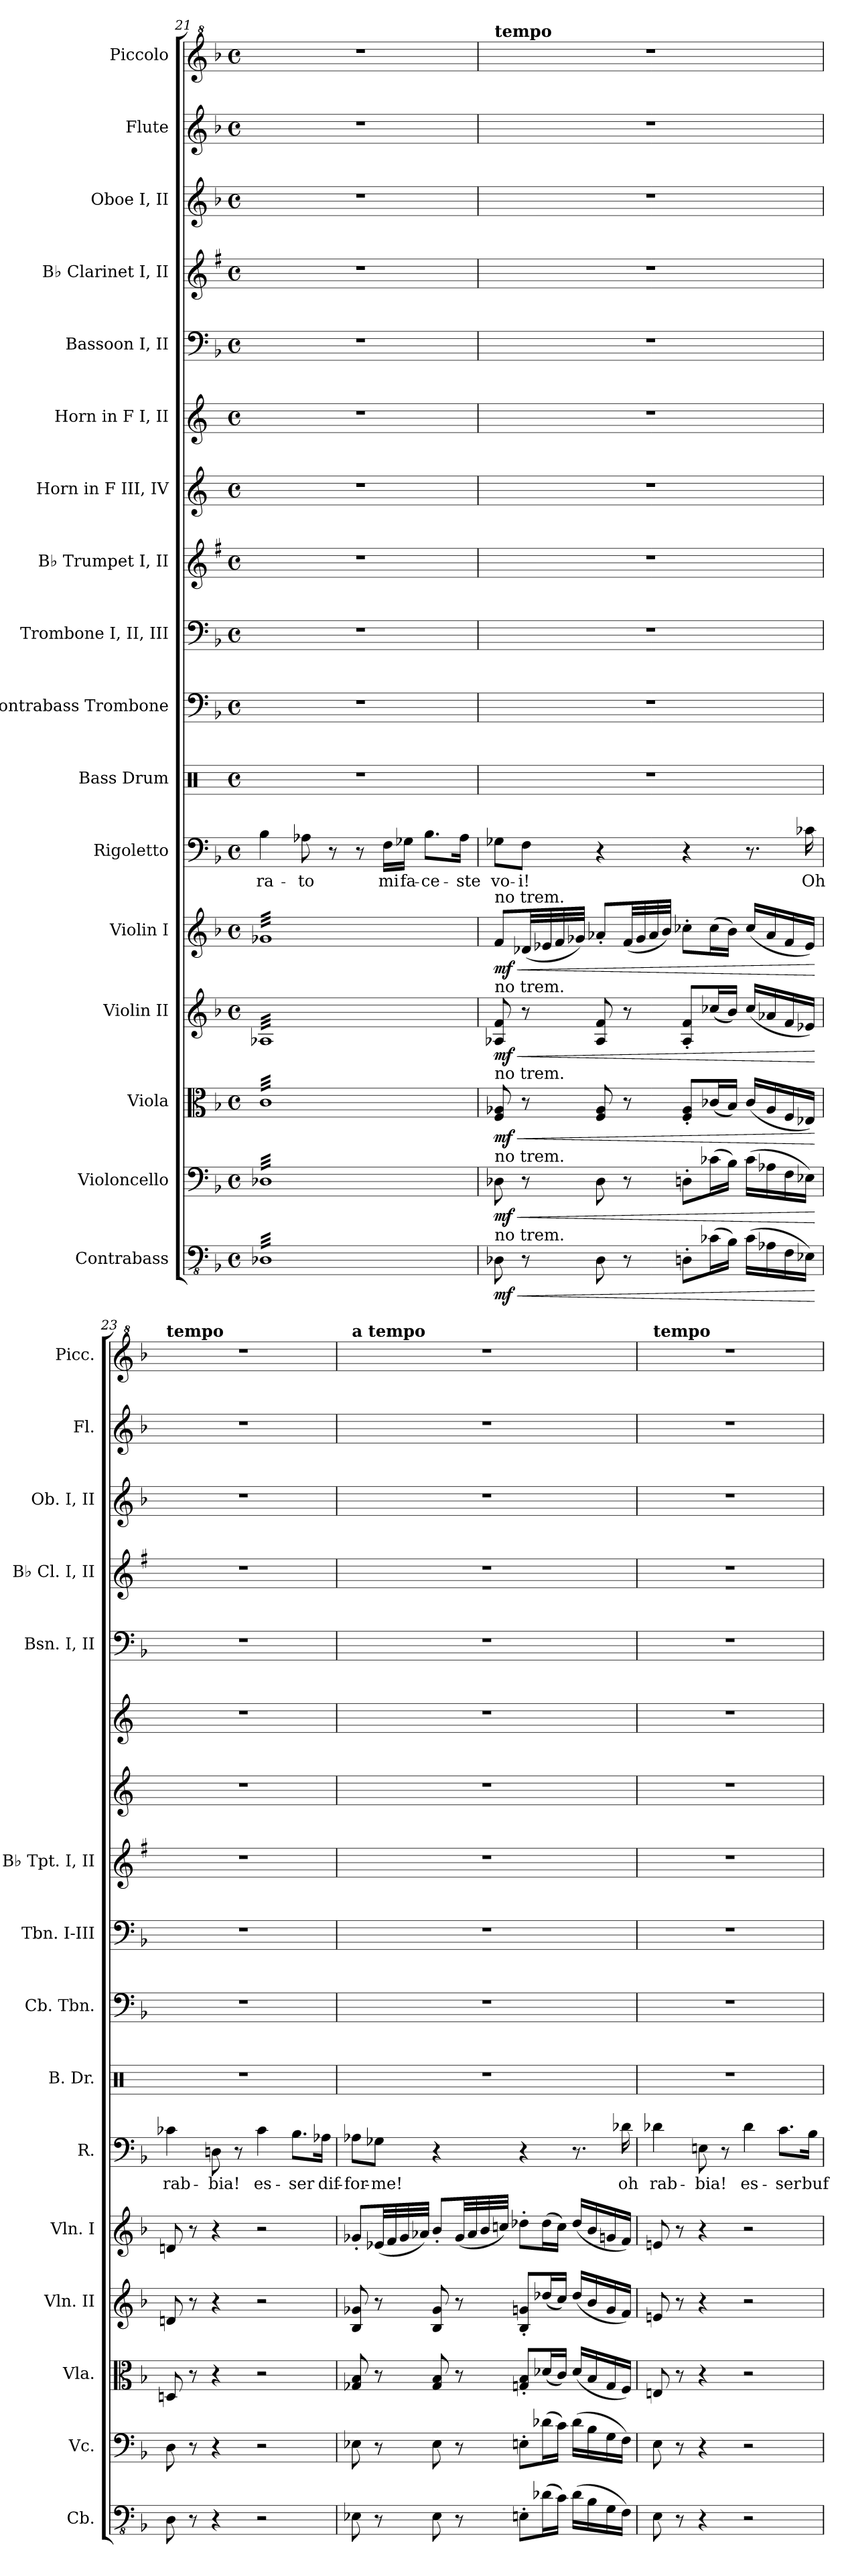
**kern	**dynam	**kern	**dynam	**kern	**dynam	**kern	**dynam	**kern	**dynam	**kern	**text	**kern	**kern	**kern	**kern	**kern	**kern	**kern	**kern	**kern	**kern	**kern
*part17	*part17	*part16	*part16	*part15	*part15	*part14	*part14	*part13	*part13	*part12	*part12	*part11	*part10	*part9	*part8	*part7	*part6	*part5	*part4	*part3	*part2	*part1
*staff17	*staff17	*staff16	*staff16	*staff15	*staff15	*staff14	*staff14	*staff13	*staff13	*staff12	*staff12	*staff11	*staff10	*staff9	*staff8	*staff7	*staff6	*staff5	*staff4	*staff3	*staff2	*staff1
*I"Contrabass	*	*I"Violoncello	*	*I"Viola	*	*I"Violin II	*	*I"Violin I	*	*I"Rigoletto	*	*I"Bass Drum	*I"Contrabass  Trombone	*I"Trombone I, II, III	*I"B♭ Trumpet I, II	*I"Horn in F III, IV	*I"Horn in F I, II	*I"Bassoon I, II	*I"B♭ Clarinet I, II	*I"Oboe I, II	*I"Flute	*I"Piccolo
*I'Cb.	*	*I'Vc.	*	*I'Vla.	*	*I'Vln. II	*	*I'Vln. I	*	*I'R.	*	*I'B. Dr.	*I'Cb.  Tbn.	*I'Tbn. I-III	*I'B♭ Tpt. I, II	*	*	*I'Bsn. I, II	*I'B♭ Cl. I, II	*I'Ob. I, II	*I'Fl.	*I'Picc.
!!LO:PB:g=z
*clefFv4	*	*clefF4	*	*clefC3	*	*clefG2	*	*clefG2	*	*clefF4	*	*clefX	*clefF4	*clefF4	*clefG2	*clefG2	*clefG2	*clefF4	*clefG2	*clefG2	*clefG2	*clefG^2
*	*	*	*	*	*	*	*	*	*	*	*	*	*	*	*ITrd1c2	*ITrd4c7	*ITrd4c7	*	*ITrd1c2	*	*	*ITrd-7c-12
*k[b-]	*	*k[b-]	*	*k[b-]	*	*k[b-]	*	*k[b-]	*	*k[b-]	*	*k[]	*k[b-]	*k[b-]	*k[b-]	*k[b-]	*k[b-]	*k[b-]	*k[b-]	*k[b-]	*k[b-]	*k[b-]
*M4/4	*	*M4/4	*	*M4/4	*	*M4/4	*	*M4/4	*	*M4/4	*	*M4/4	*M4/4	*M4/4	*M4/4	*M4/4	*M4/4	*M4/4	*M4/4	*M4/4	*M4/4	*M4/4
*met(c)	*	*met(c)	*	*met(c)	*	*met(c)	*	*met(c)	*	*met(c)	*	*met(c)	*met(c)	*met(c)	*met(c)	*met(c)	*met(c)	*met(c)	*met(c)	*met(c)	*met(c)	*met(c)
=21	=21	=21	=21	=21	=21	=21	=21	=21	=21	=21	=21	=21	=21	=21	=21	=21	=21	=21	=21	=21	=21	=21
*^	*	*^	*	*^	*	*^	*	*^	*	*	*	*	*	*	*	*	*	*	*	*	*	*
*tremolo	*	*	*	*	*	*	*	*	*	*	*	*	*	*	*	*	*	*	*	*	*	*	*	*	*	*	*
*	*	*	*tremolo	*	*	*	*	*	*	*	*	*	*	*	*	*	*	*	*	*	*	*	*	*	*	*	*
*	*	*	*	*	*	*tremolo	*	*	*	*	*	*	*	*	*	*	*	*	*	*	*	*	*	*	*	*	*
*	*	*	*	*	*	*	*	*	*tremolo	*	*	*	*	*	*	*	*	*	*	*	*	*	*	*	*	*	*
*	*	*	*	*	*	*	*	*	*	*	*	*tremolo	*	*	*	*	*	*	*	*	*	*	*	*	*	*	*
32DD-XLLL	1DD-yy	.	32D-XLLL	1D-yy	.	32cLLL	1cyy	.	32A-XLLL	1A-yy	.	32g-XLLL	1g-yy	.	4B-\	-ra-	1r	1r	1r	1r	1r	1r	1r	1r	1r	1r	1r
32DD-X	.	.	32D-X	.	.	32c	.	.	32A-X	.	.	32g-X	.	.	.	.	.	.	.	.	.	.	.	.	.	.	.
32DD-X	.	.	32D-X	.	.	32c	.	.	32A-X	.	.	32g-X	.	.	.	.	.	.	.	.	.	.	.	.	.	.	.
32DD-X	.	.	32D-X	.	.	32c	.	.	32A-X	.	.	32g-X	.	.	.	.	.	.	.	.	.	.	.	.	.	.	.
32DD-X	.	.	32D-X	.	.	32c	.	.	32A-X	.	.	32g-X	.	.	.	.	.	.	.	.	.	.	.	.	.	.	.
32DD-X	.	.	32D-X	.	.	32c	.	.	32A-X	.	.	32g-X	.	.	.	.	.	.	.	.	.	.	.	.	.	.	.
32DD-X	.	.	32D-X	.	.	32c	.	.	32A-X	.	.	32g-X	.	.	.	.	.	.	.	.	.	.	.	.	.	.	.
32DD-X	.	.	32D-X	.	.	32c	.	.	32A-X	.	.	32g-X	.	.	.	.	.	.	.	.	.	.	.	.	.	.	.
32DD-X	.	.	32D-X	.	.	32c	.	.	32A-X	.	.	32g-X	.	.	8A-X\	-to	.	.	.	.	.	.	.	.	.	.	.
32DD-X	.	.	32D-X	.	.	32c	.	.	32A-X	.	.	32g-X	.	.	.	.	.	.	.	.	.	.	.	.	.	.	.
32DD-X	.	.	32D-X	.	.	32c	.	.	32A-X	.	.	32g-X	.	.	.	.	.	.	.	.	.	.	.	.	.	.	.
32DD-X	.	.	32D-X	.	.	32c	.	.	32A-X	.	.	32g-X	.	.	.	.	.	.	.	.	.	.	.	.	.	.	.
32DD-X	.	.	32D-X	.	.	32c	.	.	32A-X	.	.	32g-X	.	.	8r	.	.	.	.	.	.	.	.	.	.	.	.
32DD-X	.	.	32D-X	.	.	32c	.	.	32A-X	.	.	32g-X	.	.	.	.	.	.	.	.	.	.	.	.	.	.	.
32DD-X	.	.	32D-X	.	.	32c	.	.	32A-X	.	.	32g-X	.	.	.	.	.	.	.	.	.	.	.	.	.	.	.
32DD-X	.	.	32D-X	.	.	32c	.	.	32A-X	.	.	32g-X	.	.	.	.	.	.	.	.	.	.	.	.	.	.	.
32DD-X	.	.	32D-X	.	.	32c	.	.	32A-X	.	.	32g-X	.	.	8r	.	.	.	.	.	.	.	.	.	.	.	.
32DD-X	.	.	32D-X	.	.	32c	.	.	32A-X	.	.	32g-X	.	.	.	.	.	.	.	.	.	.	.	.	.	.	.
32DD-X	.	.	32D-X	.	.	32c	.	.	32A-X	.	.	32g-X	.	.	.	.	.	.	.	.	.	.	.	.	.	.	.
32DD-X	.	.	32D-X	.	.	32c	.	.	32A-X	.	.	32g-X	.	.	.	.	.	.	.	.	.	.	.	.	.	.	.
32DD-X	.	.	32D-X	.	.	32c	.	.	32A-X	.	.	32g-X	.	.	16F\LL	mi	.	.	.	.	.	.	.	.	.	.	.
32DD-X	.	.	32D-X	.	.	32c	.	.	32A-X	.	.	32g-X	.	.	.	.	.	.	.	.	.	.	.	.	.	.	.
32DD-X	.	.	32D-X	.	.	32c	.	.	32A-X	.	.	32g-X	.	.	16G-X\JJ	fa-	.	.	.	.	.	.	.	.	.	.	.
32DD-X	.	.	32D-X	.	.	32c	.	.	32A-X	.	.	32g-X	.	.	.	.	.	.	.	.	.	.	.	.	.	.	.
32DD-X	.	.	32D-X	.	.	32c	.	.	32A-X	.	.	32g-X	.	.	8.B-\L	-ce-	.	.	.	.	.	.	.	.	.	.	.
32DD-X	.	.	32D-X	.	.	32c	.	.	32A-X	.	.	32g-X	.	.	.	.	.	.	.	.	.	.	.	.	.	.	.
32DD-X	.	.	32D-X	.	.	32c	.	.	32A-X	.	.	32g-X	.	.	.	.	.	.	.	.	.	.	.	.	.	.	.
32DD-X	.	.	32D-X	.	.	32c	.	.	32A-X	.	.	32g-X	.	.	.	.	.	.	.	.	.	.	.	.	.	.	.
32DD-X	.	.	32D-X	.	.	32c	.	.	32A-X	.	.	32g-X	.	.	.	.	.	.	.	.	.	.	.	.	.	.	.
32DD-X	.	.	32D-X	.	.	32c	.	.	32A-X	.	.	32g-X	.	.	.	.	.	.	.	.	.	.	.	.	.	.	.
32DD-X	.	.	32D-X	.	.	32c	.	.	32A-X	.	.	32g-X	.	.	16A-\Jk	-ste	.	.	.	.	.	.	.	.	.	.	.
32DD-XJJJ	.	.	32D-XJJJ	.	.	32cJJJ	.	.	32A-XJJJ	.	.	32g-XJJJ	.	.	.	.	.	.	.	.	.	.	.	.	.	.	.
*	*	*	*	*	*	*	*	*	*	*	*	*Xtremolo	*	*	*	*	*	*	*	*	*	*	*	*	*	*	*
*	*	*	*	*	*	*	*	*	*Xtremolo	*	*	*	*	*	*	*	*	*	*	*	*	*	*	*	*	*	*
*	*	*	*	*	*	*Xtremolo	*	*	*	*	*	*	*	*	*	*	*	*	*	*	*	*	*	*	*	*	*
*	*	*	*Xtremolo	*	*	*	*	*	*	*	*	*	*	*	*	*	*	*	*	*	*	*	*	*	*	*	*
*Xtremolo	*	*	*	*	*	*	*	*	*	*	*	*	*	*	*	*	*	*	*	*	*	*	*	*	*	*	*
*v	*v	*	*	*	*	*v	*v	*	*v	*v	*	*v	*v	*	*	*	*	*	*	*	*	*	*	*	*	*	*
*	*	*v	*v	*	*	*	*	*	*	*	*	*	*	*	*	*	*	*	*	*	*	*	*
=22	=22	=22	=22	=22	=22	=22	=22	=22	=22	=22	=22	=22	=22	=22	=22	=22	=22	=22	=22	=22	=22	=22
!	!	!	!	!	!	!	!	!	!	!	!	!	!	!	!	!	!	!	!	!	!	!LO:TX:a:B:t=tempo
!	!	!	!	!	!	!	!	!LO:TX:a:t=no trem.	!	!	!	!	!	!	!	!	!	!	!	!	!	!
!	!	!	!	!	!	!LO:TX:a:t=no trem.	!	!	!	!	!	!	!	!	!	!	!	!	!	!	!	!
!	!	!	!	!LO:TX:a:t=no trem.	!	!	!	!	!	!	!	!	!	!	!	!	!	!	!	!	!	!
!	!	!LO:TX:a:t=no trem.	!	!	!	!	!	!	!	!	!	!	!	!	!	!	!	!	!	!	!	!
!LO:TX:a:t=no trem.	!	!	!	!	!	!	!	!	!	!	!	!	!	!	!	!	!	!	!	!	!	!
!	!LO:HP:b	!	!LO:HP:b	!	!LO:HP:b	!	!LO:HP:b	!	!LO:HP:b	!	!	!	!	!	!	!	!	!	!	!	!	!
!	!LO:DY:n=1:b	!	!LO:DY:n=1:b	!	!LO:DY:n=1:b	!	!LO:DY:n=1:b	!	!LO:DY:n=1:b	!	!	!	!	!	!	!	!	!	!	!	!	!
8DD-X\	< mf	8D-X\	< mf	8F/ 8A-X/	< mf	8A-X/ 8f/	< mf	8f/L	< mf	8G-X\L	vo-	1r	1r	1r	1r	1r	1r	1r	1r	1r	1r	1r
8r	.	8r	.	8r	.	8r	.	(32d-X/LL	.	8F\J	-i!	.	.	.	.	.	.	.	.	.	.	.
.	.	.	.	.	.	.	.	32e-X/	.	.	.	.	.	.	.	.	.	.	.	.	.	.
.	.	.	.	.	.	.	.	32f/	.	.	.	.	.	.	.	.	.	.	.	.	.	.
.	.	.	.	.	.	.	.	32g-X/JJJ)	.	.	.	.	.	.	.	.	.	.	.	.	.	.
8DD-\	.	8D-\	.	8F/ 8A-/	.	8A-/ 8f/	.	8a-X'/L	.	4r	.	.	.	.	.	.	.	.	.	.	.	.
8r	.	8r	.	8r	.	8r	.	(32f/LL	.	.	.	.	.	.	.	.	.	.	.	.	.	.
.	.	.	.	.	.	.	.	32g-/	.	.	.	.	.	.	.	.	.	.	.	.	.	.
.	.	.	.	.	.	.	.	32a-/	.	.	.	.	.	.	.	.	.	.	.	.	.	.
.	.	.	.	.	.	.	.	32b-/JJJ)	.	.	.	.	.	.	.	.	.	.	.	.	.	.
8DDn'\L	.	8Dn'\L	.	8F/' 8A-/'L	.	8A-/' 8f/'L	.	8cc-X'\L	.	4r	.	.	.	.	.	.	.	.	.	.	.	.
(16C-X\L	.	(16c-X\L	.	(16c-X/L	.	(16cc-X/L	.	(16cc-\L	.	.	.	.	.	.	.	.	.	.	.	.	.	.
16BB-\JJ)	.	16B-\JJ)	.	16B-/JJ)	.	16b-/JJ)	.	16b-\JJ)	.	.	.	.	.	.	.	.	.	.	.	.	.	.
(16C-\LL	.	(16c-\LL	.	(16c-/LL	.	(16cc-/LL	.	(16cc-/LL	.	8.r	.	.	.	.	.	.	.	.	.	.	.	.
16AA-X\	.	16A-X\	.	16A-/	.	16a-X/	.	16a-/	.	.	.	.	.	.	.	.	.	.	.	.	.	.
16FF\	.	16F\	.	16F/	.	16f/	.	16f/	.	.	.	.	.	.	.	.	.	.	.	.	.	.
16EE-X\JJ)	.	16E-X\JJ)	.	16E-X/JJ)	.	16e-X/JJ)	.	16e-/JJ)	.	16c-X\	Oh	.	.	.	.	.	.	.	.	.	.	.
.	[	.	[	.	[	.	[	.	[	.	.	.	.	.	.	.	.	.	.	.	.	.
=23	=23	=23	=23	=23	=23	=23	=23	=23	=23	=23	=23	=23	=23	=23	=23	=23	=23	=23	=23	=23	=23	=23
!	!	!	!	!	!	!	!	!	!	!	!	!	!	!	!	!	!	!	!	!	!	!LO:TX:a:B:t=tempo
8DD\	.	8D\	.	8Dn/	.	8dn/	.	8dn/	.	4c-X\	rab-	1r	1r	1r	1r	1r	1r	1r	1r	1r	1r	1r
8r	.	8r	.	8r	.	8r	.	8r	.	.	.	.	.	.	.	.	.	.	.	.	.	.
4r	.	4r	.	4r	.	4r	.	4r	.	8Dn\	-bia!	.	.	.	.	.	.	.	.	.	.	.
.	.	.	.	.	.	.	.	.	.	8r	.	.	.	.	.	.	.	.	.	.	.	.
2r	.	2r	.	2r	.	2r	.	2r	.	4c-\	es-	.	.	.	.	.	.	.	.	.	.	.
.	.	.	.	.	.	.	.	.	.	8.B-\L	-ser	.	.	.	.	.	.	.	.	.	.	.
.	.	.	.	.	.	.	.	.	.	16A-X\Jk	dif-	.	.	.	.	.	.	.	.	.	.	.
!!LO:LB:g=z
=24	=24	=24	=24	=24	=24	=24	=24	=24	=24	=24	=24	=24	=24	=24	=24	=24	=24	=24	=24	=24	=24	=24
!	!	!	!	!	!	!	!	!	!	!	!	!	!	!	!	!	!	!	!	!	!	!LO:TX:a:B:t=a tempo
8EE-X\	.	8E-X\	.	8G-X/ 8B-/	.	8B-/ 8g-X/	.	8g-X'/L	.	8A-X\L	-for-	1r	1r	1r	1r	1r	1r	1r	1r	1r	1r	1r
8r	.	8r	.	8r	.	8r	.	(32e-X/LL	.	8G-X\J	-me!	.	.	.	.	.	.	.	.	.	.	.
.	.	.	.	.	.	.	.	32f/	.	.	.	.	.	.	.	.	.	.	.	.	.	.
.	.	.	.	.	.	.	.	32g-/	.	.	.	.	.	.	.	.	.	.	.	.	.	.
.	.	.	.	.	.	.	.	32a-X/JJJ)	.	.	.	.	.	.	.	.	.	.	.	.	.	.
8EE-\	.	8E-\	.	8G-/ 8B-/	.	8B-/ 8g-/	.	8b-'/L	.	4r	.	.	.	.	.	.	.	.	.	.	.	.
8r	.	8r	.	8r	.	8r	.	(32g-/LL	.	.	.	.	.	.	.	.	.	.	.	.	.	.
.	.	.	.	.	.	.	.	32a-/	.	.	.	.	.	.	.	.	.	.	.	.	.	.
.	.	.	.	.	.	.	.	32b-/	.	.	.	.	.	.	.	.	.	.	.	.	.	.
.	.	.	.	.	.	.	.	32ccn/JJJ)	.	.	.	.	.	.	.	.	.	.	.	.	.	.
8EEn'\L	.	8En'\L	.	8Gn/' 8B-/'L	.	8B-/' 8gn/'L	.	8dd-X'\L	.	4r	.	.	.	.	.	.	.	.	.	.	.	.
(16D-X\L	.	(16d-X\L	.	(16d-X/L	.	(16dd-X/L	.	(16dd-\L	.	.	.	.	.	.	.	.	.	.	.	.	.	.
16C\JJ)	.	16c\JJ)	.	16c/JJ)	.	16cc/JJ)	.	16cc\JJ)	.	.	.	.	.	.	.	.	.	.	.	.	.	.
(16D-\LL	.	(16d-\LL	.	(16d-/LL	.	(16dd-/LL	.	(16dd-/LL	.	8.r	.	.	.	.	.	.	.	.	.	.	.	.
16BB-\	.	16B-\	.	16B-/	.	16b-/	.	16b-/	.	.	.	.	.	.	.	.	.	.	.	.	.	.
16GG\	.	16G\	.	16G/	.	16g/	.	16gn/	.	.	.	.	.	.	.	.	.	.	.	.	.	.
16FF\JJ)	.	16F\JJ)	.	16F/JJ)	.	16f/JJ)	.	16f/JJ)	.	16d-X\	oh	.	.	.	.	.	.	.	.	.	.	.
=25	=25	=25	=25	=25	=25	=25	=25	=25	=25	=25	=25	=25	=25	=25	=25	=25	=25	=25	=25	=25	=25	=25
!	!	!	!	!	!	!	!	!	!	!	!	!	!	!	!	!	!	!	!	!	!	!LO:TX:a:B:t=tempo
8EE\	.	8E\	.	8En/	.	8en/	.	8en/	.	4d-X\	rab-	1r	1r	1r	1r	1r	1r	1r	1r	1r	1r	1r
8r	.	8r	.	8r	.	8r	.	8r	.	.	.	.	.	.	.	.	.	.	.	.	.	.
4r	.	4r	.	4r	.	4r	.	4r	.	8En\	-bia!	.	.	.	.	.	.	.	.	.	.	.
.	.	.	.	.	.	.	.	.	.	8r	.	.	.	.	.	.	.	.	.	.	.	.
2r	.	2r	.	2r	.	2r	.	2r	.	4d-\	es-	.	.	.	.	.	.	.	.	.	.	.
.	.	.	.	.	.	.	.	.	.	8.c\L	-ser	.	.	.	.	.	.	.	.	.	.	.
.	.	.	.	.	.	.	.	.	.	16B-\Jk	buf-	.	.	.	.	.	.	.	.	.	.	.
=	=	=	=	=	=	=	=	=	=	=	=	=	=	=	=	=	=	=	=	=	=	=
*-	*-	*-	*-	*-	*-	*-	*-	*-	*-	*-	*-	*-	*-	*-	*-	*-	*-	*-	*-	*-	*-	*-
